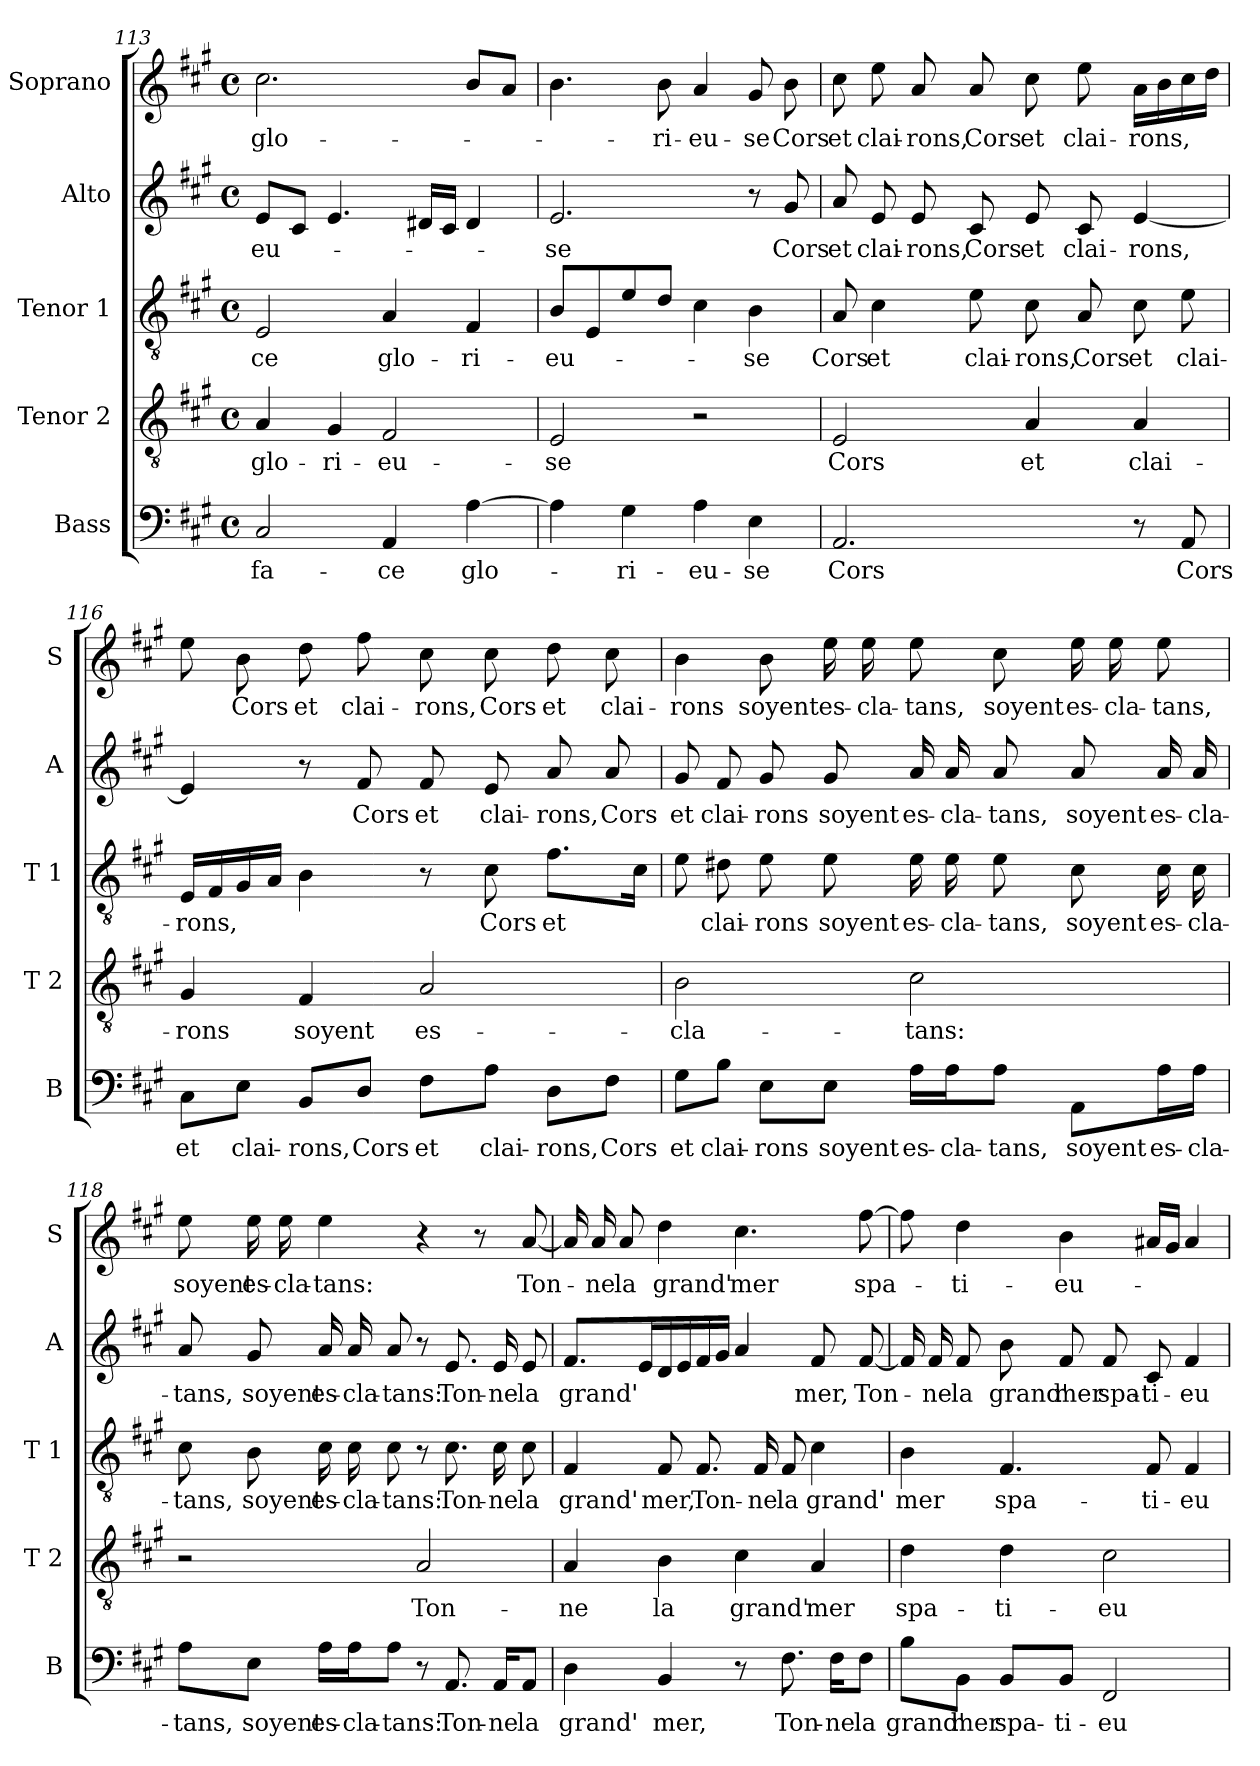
**kern	**text	**kern	**text	**kern	**text	**kern	**text	**kern	**text
*part5	*part5	*part4	*part4	*part3	*part3	*part2	*part2	*part1	*part1
*staff5	*staff5	*staff4	*staff4	*staff3	*staff3	*staff2	*staff2	*staff1	*staff1
*I"Bass	*	*I"Tenor 2	*	*I"Tenor 1	*	*I"Alto	*	*I"Soprano	*
*I'B	*	*I'T 2	*	*I'T 1	*	*I'A	*	*I'S	*
*clefF4	*	*clefGv2	*	*clefGv2	*	*clefG2	*	*clefG2	*
*k[f#c#g#]	*	*k[f#c#g#]	*	*k[f#c#g#]	*	*k[f#c#g#]	*	*k[f#c#g#]	*
*A:	*	*A:	*	*A:	*	*A:	*	*A:	*
*M4/4	*	*M4/4	*	*M4/4	*	*M4/4	*	*M4/4	*
*met(c)	*	*met(c)	*	*met(c)	*	*met(c)	*	*met(c)	*
=113	=113	=113	=113	=113	=113	=113	=113	=113	=113
!	!LO:LY:b	!	!LO:LY:b	!	!LO:LY:b	!	!LO:LY:b	!	!LO:LY:b
2C#/	fa-	4A/	glo-	2E/	-ce	8e/L	-eu-	2.cc#\	glo-
.	.	.	.	.	.	8c#/J	.	.	.
!	!	!	!LO:LY:b	!	!	!	!	!	!
.	.	4G#/	-ri-	.	.	4.e/	.	.	.
!	!LO:LY:b	!	!LO:LY:b	!	!LO:LY:b	!	!	!	!
4AA/	-ce	2F#/	-eu-	4A/	glo-	.	.	.	.
.	.	.	.	.	.	16d#X/LL	.	.	.
.	.	.	.	.	.	16c#/JJ	.	.	.
!	!LO:LY:b	!	!	!	!LO:LY:b	!	!	!	!
[4A\	glo-	.	.	4F#/	-ri-	4d#/	.	8b/L	.
.	.	.	.	.	.	.	.	8a/J	.
=114	=114	=114	=114	=114	=114	=114	=114	=114	=114
!	!	!	!LO:LY:b	!	!LO:LY:b	!	!LO:LY:b	!	!
4A\]	.	2E/	-se	8B/L	-eu-	2.e/	-se	4.b\	.
.	.	.	.	8E/	.	.	.	.	.
!	!LO:LY:b	!	!	!	!	!	!	!	!
4G#\	-ri-	.	.	8e/	.	.	.	.	.
!	!	!	!	!	!	!	!	!	!LO:LY:b
.	.	.	.	8d/J	.	.	.	8b\	-ri-
!	!LO:LY:b	!	!	!	!	!	!	!	!LO:LY:b
4A\	-eu-	2r	.	4c#\	.	.	.	4a/	-eu-
!	!LO:LY:b	!	!	!	!LO:LY:b	!	!	!	!LO:LY:b
4E\	-se	.	.	4B\	-se	8r	.	8g#/	-se
!	!	!	!	!	!	!	!LO:LY:b	!	!LO:LY:b
.	.	.	.	.	.	8g#/	Cors	8b\	Cors
=115	=115	=115	=115	=115	=115	=115	=115	=115	=115
!	!LO:LY:b	!	!LO:LY:b	!	!LO:LY:b	!	!LO:LY:b	!	!LO:LY:b
2.AA/	Cors	2E/	Cors	8A/	Cors	8a/	et	8cc#\	et
!	!	!	!	!	!LO:LY:b	!	!LO:LY:b	!	!LO:LY:b
.	.	.	.	4c#\	et	8e/	clai-	8ee\	clai-
!	!	!	!	!	!	!	!LO:LY:b	!	!LO:LY:b
.	.	.	.	.	.	8e/	-rons,	8a/	-rons,
!	!	!	!	!	!LO:LY:b	!	!LO:LY:b	!	!LO:LY:b
.	.	.	.	8e\	clai-	8c#/	Cors	8a/	Cors
!	!	!	!LO:LY:b	!	!LO:LY:b	!	!LO:LY:b	!	!LO:LY:b
.	.	4A/	et	8c#\	-rons,	8e/	et	8cc#\	et
!	!	!	!	!	!LO:LY:b	!	!LO:LY:b	!	!LO:LY:b
.	.	.	.	8A/	Cors	8c#/	clai-	8ee\	clai-
!	!	!	!LO:LY:b	!	!LO:LY:b	!	!LO:LY:b	!	!LO:LY:b
8r	.	4A/	clai-	8c#\	et	[4e/	-rons,	16a\LL	-rons,
.	.	.	.	.	.	.	.	16b\	.
!	!LO:LY:b	!	!	!	!LO:LY:b	!	!	!	!
8AA/	Cors	.	.	8e\	clai-	.	.	16cc#\	.
.	.	.	.	.	.	.	.	16dd\JJ	.
!!LO:PB:g=z
=116	=116	=116	=116	=116	=116	=116	=116	=116	=116
!	!LO:LY:b	!	!LO:LY:b	!	!LO:LY:b	!	!	!	!
8C#\L	et	4G#/	-rons	16E/LL	-rons,	4e/]	.	8ee\	.
.	.	.	.	16F#/	.	.	.	.	.
!	!LO:LY:b	!	!	!	!	!	!	!	!LO:LY:b
8E\J	clai-	.	.	16G#/	.	.	.	8b\	Cors
.	.	.	.	16A/JJ	.	.	.	.	.
!	!LO:LY:b	!	!LO:LY:b	!	!	!	!	!	!LO:LY:b
8BB/L	-rons,	4F#/	soyent	4B\	.	8r	.	8dd\	et
!	!LO:LY:b	!	!	!	!	!	!LO:LY:b	!	!LO:LY:b
8D/J	Cors	.	.	.	.	8f#/	Cors	8ff#\	clai-
!	!LO:LY:b	!	!LO:LY:b	!	!	!	!LO:LY:b	!	!LO:LY:b
8F#\L	et	2A/	es-	8r	.	8f#/	et	8cc#\	-rons,
!	!LO:LY:b	!	!	!	!LO:LY:b	!	!LO:LY:b	!	!LO:LY:b
8A\J	clai-	.	.	8c#\	Cors	8e/	clai-	8cc#\	Cors
!	!LO:LY:b	!	!	!	!LO:LY:b	!	!LO:LY:b	!	!LO:LY:b
8D\L	-rons,	.	.	8.f#\L	et	8a/	-rons,	8dd\	et
!	!LO:LY:b	!	!	!	!	!	!LO:LY:b	!	!LO:LY:b
8F#\J	Cors	.	.	.	.	8a/	Cors	8cc#\	clai-
.	.	.	.	16c#\Jk	.	.	.	.	.
=117	=117	=117	=117	=117	=117	=117	=117	=117	=117
!	!LO:LY:b	!	!LO:LY:b	!	!	!	!LO:LY:b	!	!LO:LY:b
8G#\L	et	2B\	-cla-	8e\	.	8g#/	et	4b\	-rons
!	!LO:LY:b	!	!	!	!LO:LY:b	!	!LO:LY:b	!	!
8B\J	clai-	.	.	8d#X\	clai-	8f#/	clai-	.	.
!	!LO:LY:b	!	!	!	!LO:LY:b	!	!LO:LY:b	!	!LO:LY:b
8E\L	-rons	.	.	8e\	-rons	8g#/	-rons	8b\	soyent
!	!LO:LY:b	!	!	!	!LO:LY:b	!	!LO:LY:b	!	!LO:LY:b
8E\J	soyent	.	.	8e\	soyent	8g#/	soyent	16ee\	es-
!	!	!	!	!	!	!	!	!	!LO:LY:b
.	.	.	.	.	.	.	.	16ee\	-cla-
!	!LO:LY:b	!	!LO:LY:b	!	!LO:LY:b	!	!LO:LY:b	!	!LO:LY:b
16A\LL	es-	2c#\	-tans:	16e\	es-	16a/	es-	8ee\	-tans,
!	!LO:LY:b	!	!	!	!LO:LY:b	!	!LO:LY:b	!	!
16A\J	-cla-	.	.	16e\	-cla-	16a/	-cla-	.	.
!	!LO:LY:b	!	!	!	!LO:LY:b	!	!LO:LY:b	!	!LO:LY:b
8A\J	-tans,	.	.	8e\	-tans,	8a/	-tans,	8cc#\	soyent
!	!LO:LY:b	!	!	!	!LO:LY:b	!	!LO:LY:b	!	!LO:LY:b
8AA\L	soyent	.	.	8c#\	soyent	8a/	soyent	16ee\	es-
!	!	!	!	!	!	!	!	!	!LO:LY:b
.	.	.	.	.	.	.	.	16ee\	-cla-
!	!LO:LY:b	!	!	!	!LO:LY:b	!	!LO:LY:b	!	!LO:LY:b
16A\L	es-	.	.	16c#\	es-	16a/	es-	8ee\	-tans,
!	!LO:LY:b	!	!	!	!LO:LY:b	!	!LO:LY:b	!	!
16A\JJ	-cla-	.	.	16c#\	-cla-	16a/	-cla-	.	.
!!LO:LB:g=z
=118	=118	=118	=118	=118	=118	=118	=118	=118	=118
!	!LO:LY:b	!	!	!	!LO:LY:b	!	!LO:LY:b	!	!LO:LY:b
8A\L	-tans,	2r	.	8c#\	-tans,	8a/	-tans,	8ee\	soyent
!	!LO:LY:b	!	!	!	!LO:LY:b	!	!LO:LY:b	!	!LO:LY:b
8E\J	soyent	.	.	8B\	soyent	8g#/	soyent	16ee\	es-
!	!	!	!	!	!	!	!	!	!LO:LY:b
.	.	.	.	.	.	.	.	16ee\	-cla-
!	!LO:LY:b	!	!	!	!LO:LY:b	!	!LO:LY:b	!	!LO:LY:b
16A\LL	es-	.	.	16c#\	es-	16a/	es-	4ee\	-tans:
!	!LO:LY:b	!	!	!	!LO:LY:b	!	!LO:LY:b	!	!
16A\J	-cla-	.	.	16c#\	-cla-	16a/	-cla-	.	.
!	!LO:LY:b	!	!	!	!LO:LY:b	!	!LO:LY:b	!	!
8A\J	-tans:	.	.	8c#\	-tans:	8a/	-tans:	.	.
!	!	!	!LO:LY:b	!	!	!	!	!	!
8r	.	2A/	Ton-	8r	.	8r	.	4r	.
!	!LO:LY:b	!	!	!	!LO:LY:b	!	!LO:LY:b	!	!
8.AA/	Ton-	.	.	8.c#\	Ton-	8.e/	Ton-	.	.
.	.	.	.	.	.	.	.	8r	.
!	!LO:LY:b	!	!	!	!LO:LY:b	!	!LO:LY:b	!	!
16AA/KL	-ne	.	.	16c#\	-ne	16e/	-ne	.	.
!	!LO:LY:b	!	!	!	!LO:LY:b	!	!LO:LY:b	!	!LO:LY:b
8AA/J	la	.	.	8c#\	la	8e/	la	[8a/	Ton-
=119	=119	=119	=119	=119	=119	=119	=119	=119	=119
!	!LO:LY:b	!	!LO:LY:b	!	!LO:LY:b	!	!LO:LY:b	!	!
4D\	grand'	4A/	-ne	4F#/	grand'	8.f#/L	grand'	16a/]	.
!	!	!	!	!	!	!	!	!	!LO:LY:b
.	.	.	.	.	.	.	.	16a/	-ne
!	!	!	!	!	!	!	!	!	!LO:LY:b
.	.	.	.	.	.	.	.	8a/	la
.	.	.	.	.	.	16e/L	.	.	.
!	!LO:LY:b	!	!LO:LY:b	!	!LO:LY:b	!	!	!	!LO:LY:b
4BB/	mer,	4B\	la	8F#/	mer,	16d/	.	4dd\	grand'
.	.	.	.	.	.	16e/	.	.	.
!	!	!	!	!	!LO:LY:b	!	!	!	!
.	.	.	.	8.F#/	Ton-	16f#/	.	.	.
.	.	.	.	.	.	16g#/JJ	.	.	.
!	!	!	!LO:LY:b	!	!	!	!	!	!LO:LY:b
8r	.	4c#\	grand'	.	.	4a/	.	4.cc#\	mer
!	!	!	!	!	!LO:LY:b	!	!	!	!
.	.	.	.	16F#/	-ne	.	.	.	.
!	!LO:LY:b	!	!	!	!LO:LY:b	!	!	!	!
8.F#\	Ton-	.	.	8F#/	la	.	.	.	.
!	!	!	!LO:LY:b	!	!LO:LY:b	!	!LO:LY:b	!	!
.	.	4A/	mer	4c#\	grand'	8f#/	mer,	.	.
!	!LO:LY:b	!	!	!	!	!	!	!	!
16F#\KL	-ne	.	.	.	.	.	.	.	.
!	!LO:LY:b	!	!	!	!	!	!LO:LY:b	!	!LO:LY:b
8F#\J	la	.	.	.	.	[8f#/	Ton-	[8ff#\	spa-
=120	=120	=120	=120	=120	=120	=120	=120	=120	=120
!	!LO:LY:b	!	!LO:LY:b	!	!LO:LY:b	!	!	!	!
8B\L	grand'	4d\	spa-	4B\	mer	16f#/]	.	8ff#\]	.
!	!	!	!	!	!	!	!LO:LY:b	!	!
.	.	.	.	.	.	16f#/	-ne	.	.
!	!LO:LY:b	!	!	!	!	!	!LO:LY:b	!	!LO:LY:b
8BB\J	mer	.	.	.	.	8f#/	la	4dd\	-ti-
!	!LO:LY:b	!	!LO:LY:b	!	!LO:LY:b	!	!LO:LY:b	!	!
8BB/L	spa-	4d\	-ti-	4.F#/	spa-	8b\	grand'	.	.
!	!LO:LY:b	!	!	!	!	!	!LO:LY:b	!	!LO:LY:b
8BB/J	-ti-	.	.	.	.	8f#/	mer	4b\	-eu-
!	!LO:LY:b	!	!LO:LY:b	!	!	!	!LO:LY:b	!	!
2FF#/	-eu-	2c#\	-eu-	.	.	8f#/	spa-	.	.
!	!	!	!	!	!LO:LY:b	!	!LO:LY:b	!	!
.	.	.	.	8F#/	-ti-	8c#/	-ti-	16a#X/LL	.
.	.	.	.	.	.	.	.	16g#/JJ	.
!	!	!	!	!	!LO:LY:b	!	!LO:LY:b	!	!
.	.	.	.	4F#/	-eu-	4f#/	-eu-	4a#/	.
=	=	=	=	=	=	=	=	=	=
*-	*-	*-	*-	*-	*-	*-	*-	*-	*-
